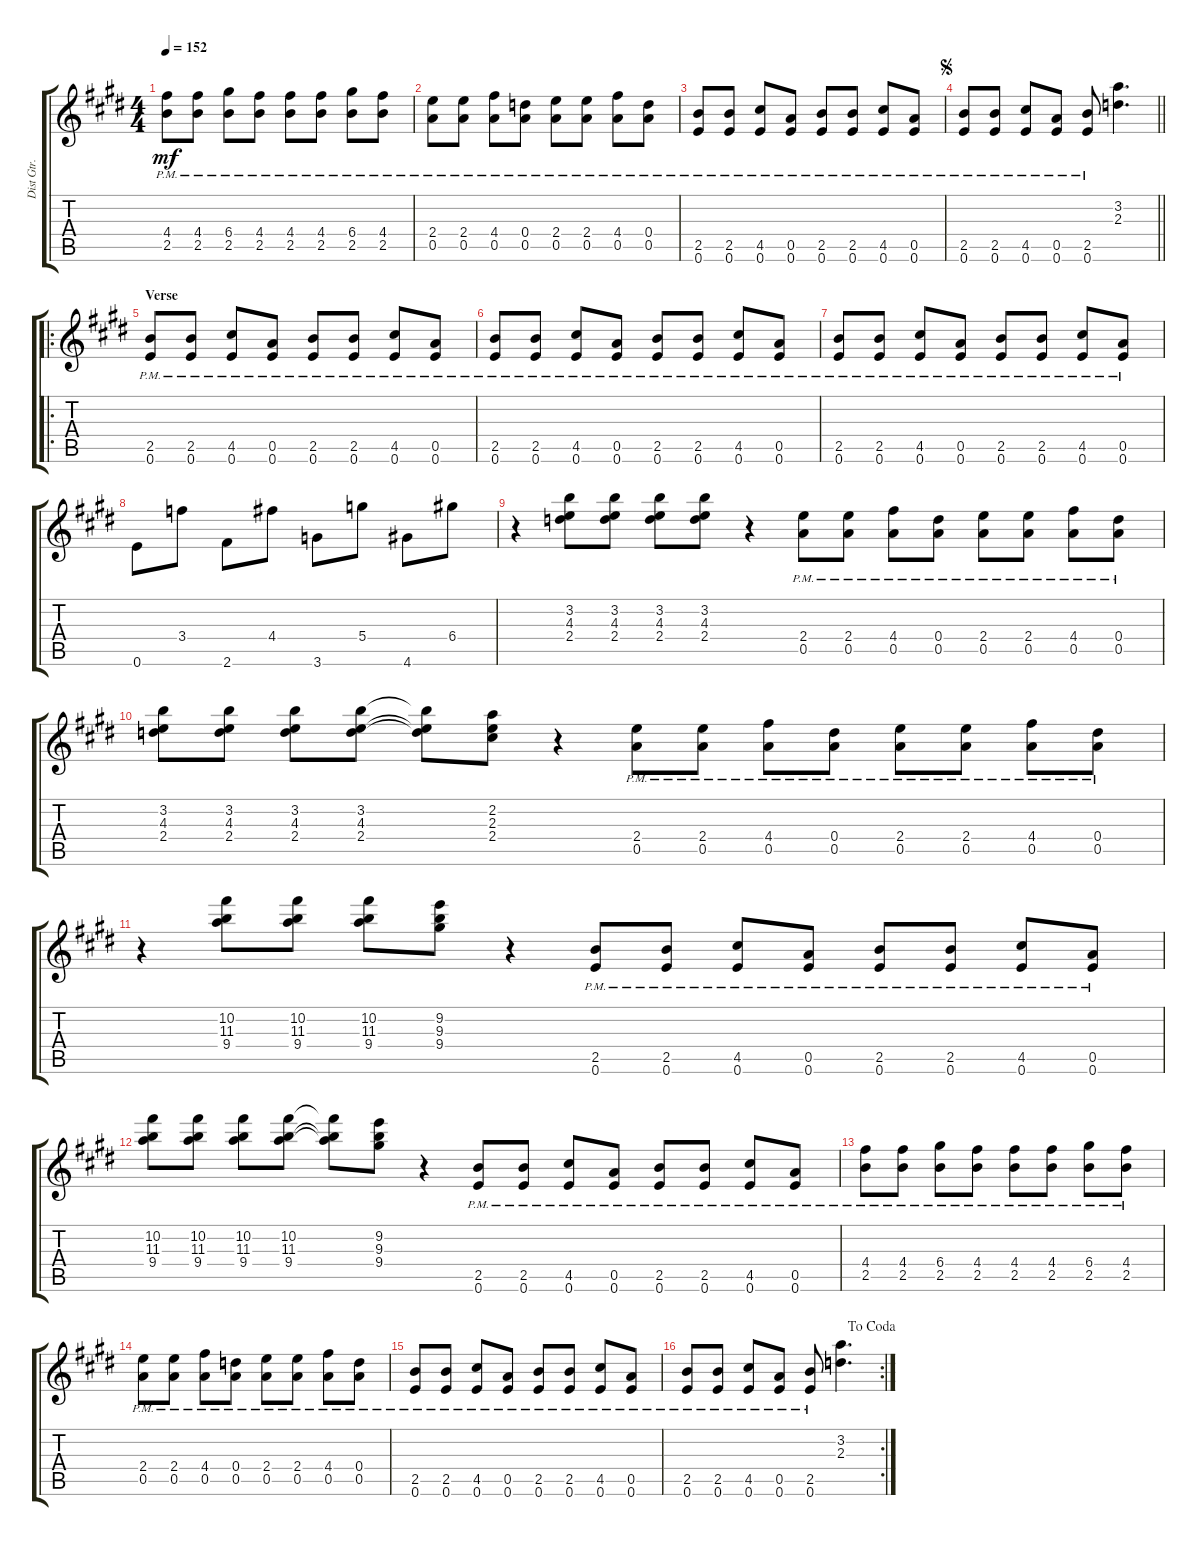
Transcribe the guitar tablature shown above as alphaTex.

\track ("Dist Gtr." "Dist Gtr.") {instrument distortionguitar}
\staff {score tabs}
\tuning (E4 B3 G4 D4 A3 E3) {hide}
\ts (4 4)
\tempo 152
\clef g2
\ks c#minor
(4.4{pm} 2.5{pm}).8{dy mf} (4.4{pm} 2.5{pm}).8 (6.4{pm} 2.5{pm}).8 (4.4{pm} 2.5{pm}).8 (4.4{pm} 2.5{pm}).8 (4.4{pm} 2.5{pm}).8 (6.4{pm} 2.5{pm}).8 (4.4{pm} 2.5{pm}).8 |
(2.4{pm} 0.5{pm}).8 (2.4{pm} 0.5{pm}).8 (4.4{pm} 0.5{pm}).8 (0.4{pm} 0.5{pm}).8 (2.4{pm} 0.5{pm}).8 (2.4{pm} 0.5{pm}).8 (4.4{pm} 0.5{pm}).8 (0.4{pm} 0.5{pm}).8 |
\ks e
(2.5{pm} 0.6{pm}).8 (2.5{pm} 0.6{pm}).8 (4.5{pm} 0.6{pm}).8 (0.5{pm} 0.6{pm}).8 (2.5{pm} 0.6{pm}).8 (2.5{pm} 0.6{pm}).8 (4.5{pm} 0.6{pm}).8 (0.5{pm} 0.6{pm}).8 |
\jump segno
\barLineRight lightlight
\ks c#minor
(2.5{pm} 0.6{pm}).8 (2.5{pm} 0.6{pm}).8 (4.5{pm} 0.6{pm}).8 (0.5{pm} 0.6{pm}).8 (2.5{pm} 0.6{pm}).8 (3.2 2.3).4{d} |
\ro
\section ("" "Verse")
(2.5{pm} 0.6{pm}).8 (2.5{pm} 0.6{pm}).8 (4.5{pm} 0.6{pm}).8 (0.5{pm} 0.6{pm}).8 (2.5{pm} 0.6{pm}).8 (2.5{pm} 0.6{pm}).8 (4.5{pm} 0.6{pm}).8 (0.5{pm} 0.6{pm}).8 |
\ks e
(2.5{pm} 0.6{pm}).8 (2.5{pm} 0.6{pm}).8 (4.5{pm} 0.6{pm}).8 (0.5{pm} 0.6{pm}).8 (2.5{pm} 0.6{pm}).8 (2.5{pm} 0.6{pm}).8 (4.5{pm} 0.6{pm}).8 (0.5{pm} 0.6{pm}).8 |
\ks c#minor
(2.5{pm} 0.6{pm}).8 (2.5{pm} 0.6{pm}).8 (4.5{pm} 0.6{pm}).8 (0.5{pm} 0.6{pm}).8 (2.5{pm} 0.6{pm}).8 (2.5{pm} 0.6{pm}).8 (4.5{pm} 0.6{pm}).8 (0.5{pm} 0.6{pm}).8 |
0.6.8 3.4.8 2.6.8 4.4.8 3.6.8 5.4.8 4.6.8 6.4.8 |
\ks e
r.4 (3.2 4.3 2.4).8 (3.2 4.3 2.4).8 (3.2 4.3 2.4).8 (3.2 4.3 2.4).8 r.4 (2.4{pm} 0.5{pm}).8 (2.4{pm} 0.5{pm}).8 (4.4{pm} 0.5{pm}).8 (0.4{pm} 0.5{pm}).8 (2.4{pm} 0.5{pm}).8 (2.4{pm} 0.5{pm}).8 (4.4{pm} 0.5{pm}).8 (0.4{pm} 0.5{pm}).8 |
\ks c#minor
(3.2 4.3 2.4).8 (3.2 4.3 2.4).8 (3.2 4.3 2.4).8 (3.2 4.3 2.4).8 (3.2{t} 4.3{t} 2.4{t}).8 (2.2 2.3 2.4).8 r.4 (2.4{pm} 0.5{pm}).8 (2.4{pm} 0.5{pm}).8 (4.4{pm} 0.5{pm}).8 (0.4{pm} 0.5{pm}).8 (2.4{pm} 0.5{pm}).8 (2.4{pm} 0.5{pm}).8 (4.4{pm} 0.5{pm}).8 (0.4{pm} 0.5{pm}).8 |
r.4 (10.2 11.3 9.4).8 (10.2 11.3 9.4).8 (10.2 11.3 9.4).8 (9.2 9.3 9.4).8 r.4 (2.5{pm} 0.6{pm}).8 (2.5{pm} 0.6{pm}).8 (4.5{pm} 0.6{pm}).8 (0.5{pm} 0.6{pm}).8 (2.5{pm} 0.6{pm}).8 (2.5{pm} 0.6{pm}).8 (4.5{pm} 0.6{pm}).8 (0.5{pm} 0.6{pm}).8 |
(10.2 11.3 9.4).8 (10.2 11.3 9.4).8 (10.2 11.3 9.4).8 (10.2 11.3 9.4).8 (10.2{t} 11.3{t} 9.4{t}).8 (9.2 9.3 9.4).8 r.4 (2.5{pm} 0.6{pm}).8 (2.5{pm} 0.6{pm}).8 (4.5{pm} 0.6{pm}).8 (0.5{pm} 0.6{pm}).8 (2.5{pm} 0.6{pm}).8 (2.5{pm} 0.6{pm}).8 (4.5{pm} 0.6{pm}).8 (0.5{pm} 0.6{pm}).8 |
\ks e
(4.4{pm} 2.5{pm}).8 (4.4{pm} 2.5{pm}).8 (6.4{pm} 2.5{pm}).8 (4.4{pm} 2.5{pm}).8 (4.4{pm} 2.5{pm}).8 (4.4{pm} 2.5{pm}).8 (6.4{pm} 2.5{pm}).8 (4.4{pm} 2.5{pm}).8 |
\ks c#minor
(2.4{pm} 0.5{pm}).8 (2.4{pm} 0.5{pm}).8 (4.4{pm} 0.5{pm}).8 (0.4{pm} 0.5{pm}).8 (2.4{pm} 0.5{pm}).8 (2.4{pm} 0.5{pm}).8 (4.4{pm} 0.5{pm}).8 (0.4{pm} 0.5{pm}).8 |
(2.5{pm} 0.6{pm}).8 (2.5{pm} 0.6{pm}).8 (4.5{pm} 0.6{pm}).8 (0.5{pm} 0.6{pm}).8 (2.5{pm} 0.6{pm}).8 (2.5{pm} 0.6{pm}).8 (4.5{pm} 0.6{pm}).8 (0.5{pm} 0.6{pm}).8 |
\rc 2
\jump dacoda
(2.5{pm} 0.6{pm}).8 (2.5{pm} 0.6{pm}).8 (4.5{pm} 0.6{pm}).8 (0.5{pm} 0.6{pm}).8 (2.5{pm} 0.6{pm}).8 (3.2 2.3).4{d}
